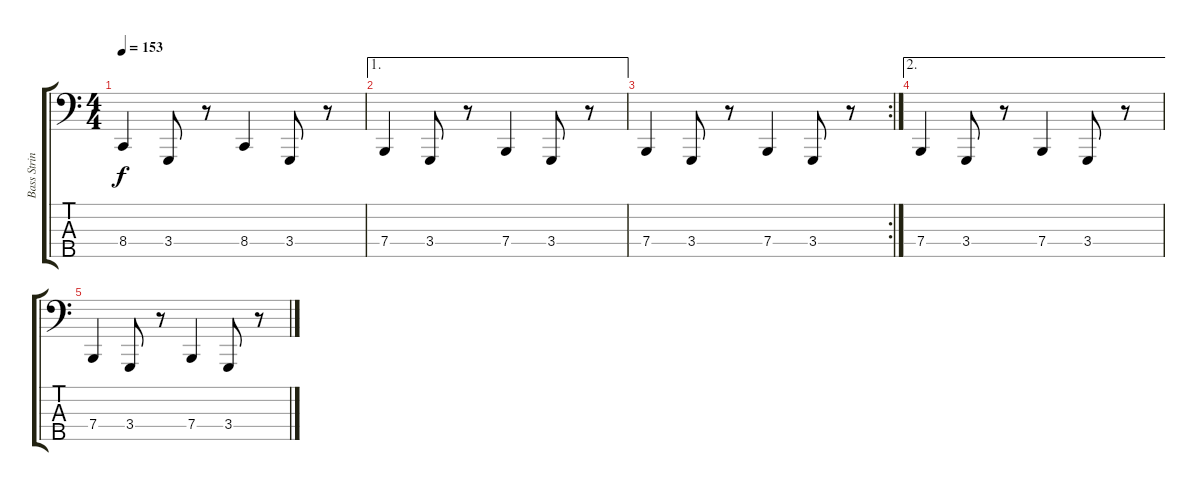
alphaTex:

\track ("Bass Strings" "Bass Strin") {instrument stringensemble1}
\staff {score tabs}
\tuning (G2 D2 A1 E1 B0) {hide}
\ts (4 4)
\tempo 153
\clef f4
\ks c
8.4.4{dy f} 3.4.8 r.8 8.4.4 3.4.8 r.8 |
\ae 1
7.4.4 3.4.8 r.8 7.4.4 3.4.8 r.8 |
\rc 2
7.4.4 3.4.8 r.8 7.4.4 3.4.8 r.8 |
\ae 2
7.4.4 3.4.8 r.8 7.4.4 3.4.8 r.8 |
7.4.4 3.4.8 r.8 7.4.4 3.4.8 r.8
